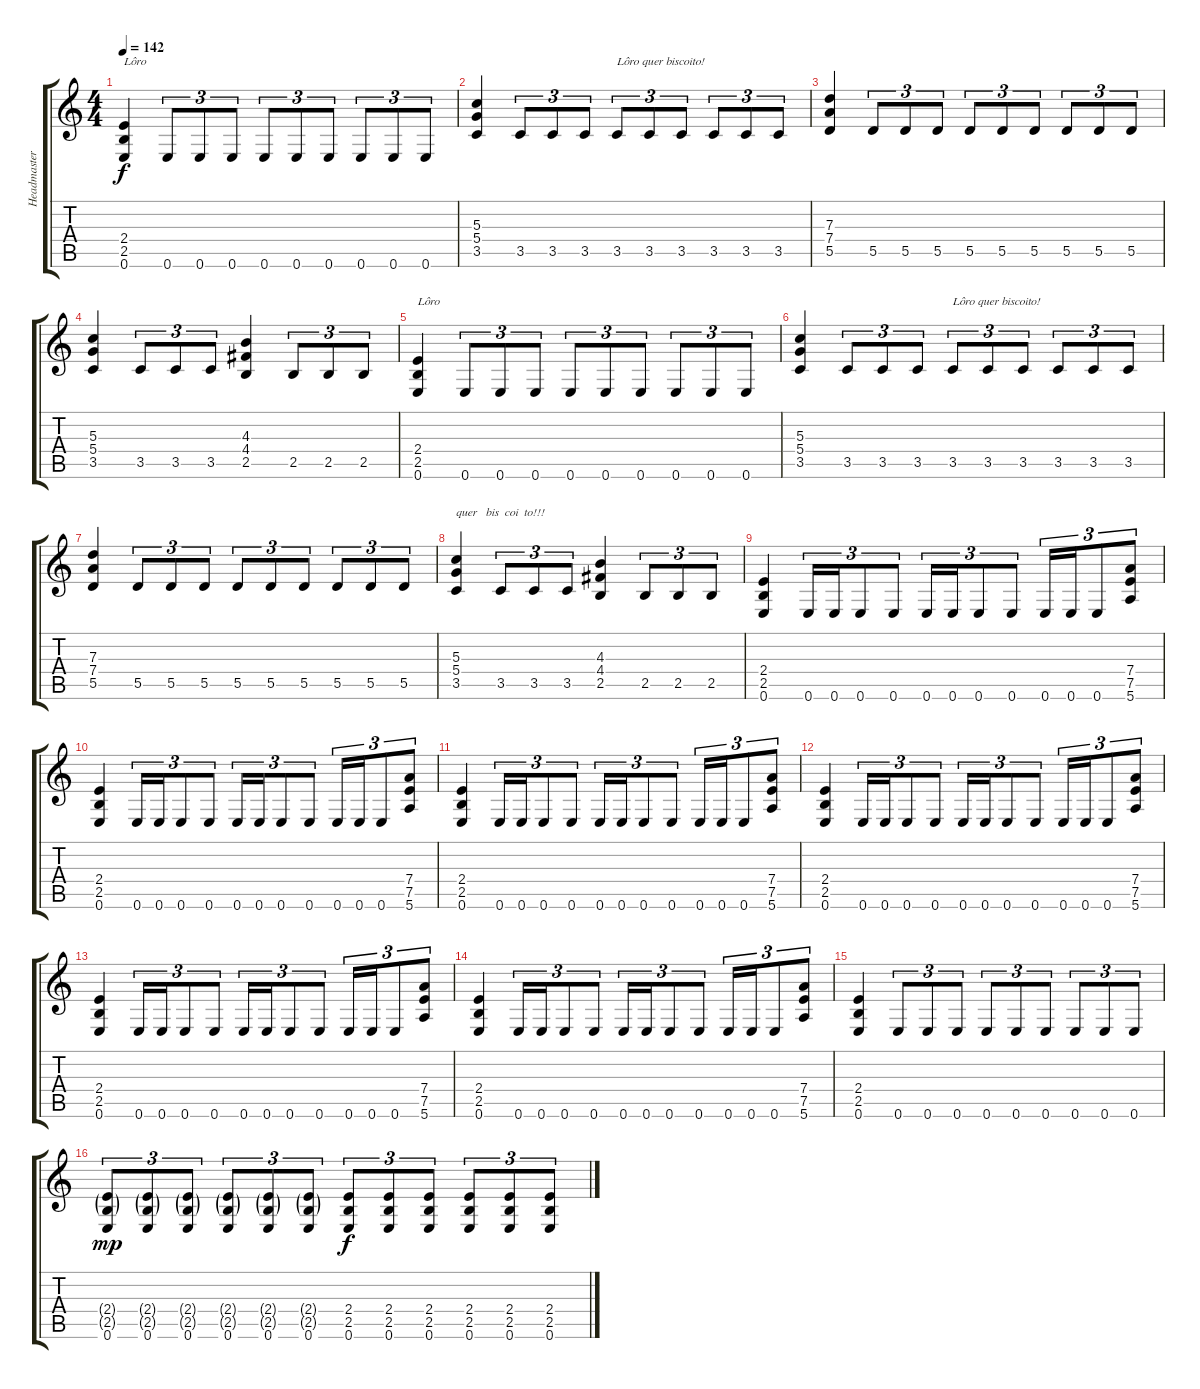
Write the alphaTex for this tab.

\track ("Headmaster" "Headmaster") {instrument overdrivenguitar}
\staff {score tabs}
\tuning (E4 B3 G3 D3 A2 E2) {hide}
\ts (4 4)
\tempo 142
\clef g2
\ks c
(2.4 2.5 0.6).4{txt "Lôro" dy f} 0.6.8{tu (3 2)} 0.6.8{tu (3 2)} 0.6.8{tu (3 2)} 0.6.8{tu (3 2)} 0.6.8{tu (3 2)} 0.6.8{tu (3 2)} 0.6.8{tu (3 2)} 0.6.8{tu (3 2)} 0.6.8{tu (3 2)} |
(5.3 5.4 3.5).4 3.5.8{tu (3 2)} 3.5.8{tu (3 2)} 3.5.8{tu (3 2)} 3.5.8{tu (3 2) txt "Lôro quer biscoito!"} 3.5.8{tu (3 2)} 3.5.8{tu (3 2)} 3.5.8{tu (3 2)} 3.5.8{tu (3 2)} 3.5.8{tu (3 2)} |
(7.3 7.4 5.5).4 5.5.8{tu (3 2)} 5.5.8{tu (3 2)} 5.5.8{tu (3 2)} 5.5.8{tu (3 2)} 5.5.8{tu (3 2)} 5.5.8{tu (3 2)} 5.5.8{tu (3 2)} 5.5.8{tu (3 2)} 5.5.8{tu (3 2)} |
(5.3 5.4 3.5).4 3.5.8{tu (3 2)} 3.5.8{tu (3 2)} 3.5.8{tu (3 2)} (4.3 4.4 2.5).4 2.5.8{tu (3 2)} 2.5.8{tu (3 2)} 2.5.8{tu (3 2)} |
(2.4 2.5 0.6).4{txt "Lôro"} 0.6.8{tu (3 2)} 0.6.8{tu (3 2)} 0.6.8{tu (3 2)} 0.6.8{tu (3 2)} 0.6.8{tu (3 2)} 0.6.8{tu (3 2)} 0.6.8{tu (3 2)} 0.6.8{tu (3 2)} 0.6.8{tu (3 2)} |
(5.3 5.4 3.5).4 3.5.8{tu (3 2)} 3.5.8{tu (3 2)} 3.5.8{tu (3 2)} 3.5.8{tu (3 2) txt "Lôro quer biscoito!"} 3.5.8{tu (3 2)} 3.5.8{tu (3 2)} 3.5.8{tu (3 2)} 3.5.8{tu (3 2)} 3.5.8{tu (3 2)} |
(7.3 7.4 5.5).4 5.5.8{tu (3 2)} 5.5.8{tu (3 2)} 5.5.8{tu (3 2)} 5.5.8{tu (3 2)} 5.5.8{tu (3 2)} 5.5.8{tu (3 2)} 5.5.8{tu (3 2)} 5.5.8{tu (3 2)} 5.5.8{tu (3 2)} |
(5.3 5.4 3.5).4{txt "quer   bis  coi  to!!!"} 3.5.8{tu (3 2)} 3.5.8{tu (3 2)} 3.5.8{tu (3 2)} (4.3 4.4 2.5).4 2.5.8{tu (3 2)} 2.5.8{tu (3 2)} 2.5.8{tu (3 2)} |
(2.4 2.5 0.6).4 0.6.16{tu (3 2)} 0.6.16{tu (3 2)} 0.6.8{tu (3 2)} 0.6.8{tu (3 2)} 0.6.16{tu (3 2)} 0.6.16{tu (3 2)} 0.6.8{tu (3 2)} 0.6.8{tu (3 2)} 0.6.16{tu (3 2)} 0.6.16{tu (3 2)} 0.6.8{tu (3 2)} (7.4 7.5 5.6).8{tu (3 2)} |
(2.4 2.5 0.6).4 0.6.16{tu (3 2)} 0.6.16{tu (3 2)} 0.6.8{tu (3 2)} 0.6.8{tu (3 2)} 0.6.16{tu (3 2)} 0.6.16{tu (3 2)} 0.6.8{tu (3 2)} 0.6.8{tu (3 2)} 0.6.16{tu (3 2)} 0.6.16{tu (3 2)} 0.6.8{tu (3 2)} (7.4 7.5 5.6).8{tu (3 2)} |
(2.4 2.5 0.6).4 0.6.16{tu (3 2)} 0.6.16{tu (3 2)} 0.6.8{tu (3 2)} 0.6.8{tu (3 2)} 0.6.16{tu (3 2)} 0.6.16{tu (3 2)} 0.6.8{tu (3 2)} 0.6.8{tu (3 2)} 0.6.16{tu (3 2)} 0.6.16{tu (3 2)} 0.6.8{tu (3 2)} (7.4 7.5 5.6).8{tu (3 2)} |
(2.4 2.5 0.6).4 0.6.16{tu (3 2)} 0.6.16{tu (3 2)} 0.6.8{tu (3 2)} 0.6.8{tu (3 2)} 0.6.16{tu (3 2)} 0.6.16{tu (3 2)} 0.6.8{tu (3 2)} 0.6.8{tu (3 2)} 0.6.16{tu (3 2)} 0.6.16{tu (3 2)} 0.6.8{tu (3 2)} (7.4 7.5 5.6).8{tu (3 2)} |
(2.4 2.5 0.6).4 0.6.16{tu (3 2)} 0.6.16{tu (3 2)} 0.6.8{tu (3 2)} 0.6.8{tu (3 2)} 0.6.16{tu (3 2)} 0.6.16{tu (3 2)} 0.6.8{tu (3 2)} 0.6.8{tu (3 2)} 0.6.16{tu (3 2)} 0.6.16{tu (3 2)} 0.6.8{tu (3 2)} (7.4 7.5 5.6).8{tu (3 2)} |
(2.4 2.5 0.6).4 0.6.16{tu (3 2)} 0.6.16{tu (3 2)} 0.6.8{tu (3 2)} 0.6.8{tu (3 2)} 0.6.16{tu (3 2)} 0.6.16{tu (3 2)} 0.6.8{tu (3 2)} 0.6.8{tu (3 2)} 0.6.16{tu (3 2)} 0.6.16{tu (3 2)} 0.6.8{tu (3 2)} (7.4 7.5 5.6).8{tu (3 2)} |
(2.4 2.5 0.6).4 0.6.8{tu (3 2)} 0.6.8{tu (3 2)} 0.6.8{tu (3 2)} 0.6.8{tu (3 2)} 0.6.8{tu (3 2)} 0.6.8{tu (3 2)} 0.6.8{tu (3 2)} 0.6.8{tu (3 2)} 0.6.8{tu (3 2)} |
(2.4{g} 2.5{g} 0.6).8{tu (3 2) dy mp} (2.4{g} 2.5{g} 0.6).8{tu (3 2)} (2.4{g} 2.5{g} 0.6).8{tu (3 2)} (2.4{g} 2.5{g} 0.6).8{tu (3 2)} (2.4{g} 2.5{g} 0.6).8{tu (3 2)} (2.4{g} 2.5{g} 0.6).8{tu (3 2)} (2.4 2.5 0.6).8{tu (3 2) dy f} (2.4 2.5 0.6).8{tu (3 2)} (2.4 2.5 0.6).8{tu (3 2)} (2.4 2.5 0.6).8{tu (3 2)} (2.4 2.5 0.6).8{tu (3 2)} (2.4 2.5 0.6).8{tu (3 2)}
